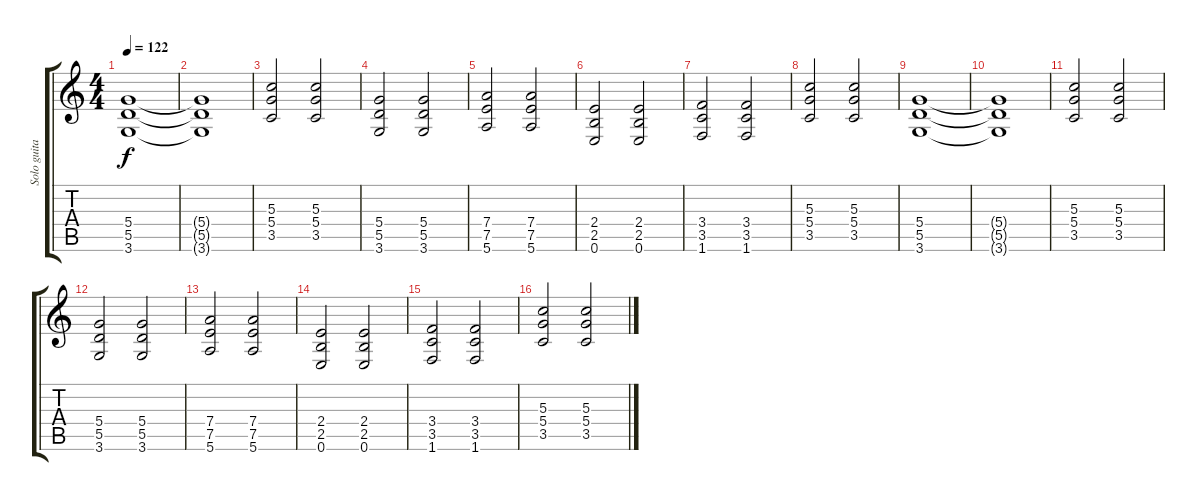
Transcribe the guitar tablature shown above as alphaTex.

\track ("Solo guitar 2" "Solo guita") {instrument overdrivenguitar}
\staff {score tabs}
\tuning (E4 B3 G3 D3 A2 E2) {hide}
\ts (4 4)
\tempo 122
\clef g2
\ks c
(5.4 5.5 3.6).1{dy f volume 13 balance 16 instrument overdrivenguitar} |
(5.4{t} 5.5{t} 3.6{t}).1 |
(5.3 5.4 3.5).2{volume 13 balance 16 instrument overdrivenguitar} (5.3 5.4 3.5).2 |
(5.4 5.5 3.6).2{volume 13 balance 16 instrument overdrivenguitar} (5.4 5.5 3.6).2 |
(7.4 7.5 5.6).2{volume 13 balance 16 instrument overdrivenguitar} (7.4 7.5 5.6).2 |
(2.4 2.5 0.6).2{volume 13 balance 16 instrument overdrivenguitar} (2.4 2.5 0.6).2 |
(3.4 3.5 1.6).2{volume 13 balance 16 instrument overdrivenguitar} (3.4 3.5 1.6).2 |
(5.3 5.4 3.5).2{volume 13 balance 16 instrument overdrivenguitar} (5.3 5.4 3.5).2 |
(5.4 5.5 3.6).1{volume 13 balance 16 instrument overdrivenguitar} |
(5.4{t} 5.5{t} 3.6{t}).1 |
(5.3 5.4 3.5).2{volume 13 balance 16 instrument overdrivenguitar} (5.3 5.4 3.5).2 |
(5.4 5.5 3.6).2{volume 13 balance 16 instrument overdrivenguitar} (5.4 5.5 3.6).2 |
(7.4 7.5 5.6).2{volume 13 balance 16 instrument overdrivenguitar} (7.4 7.5 5.6).2 |
(2.4 2.5 0.6).2{volume 13 balance 16 instrument overdrivenguitar} (2.4 2.5 0.6).2 |
(3.4 3.5 1.6).2{volume 13 balance 16 instrument overdrivenguitar} (3.4 3.5 1.6).2 |
(5.3 5.4 3.5).2{volume 13 balance 16 instrument overdrivenguitar} (5.3 5.4 3.5).2
